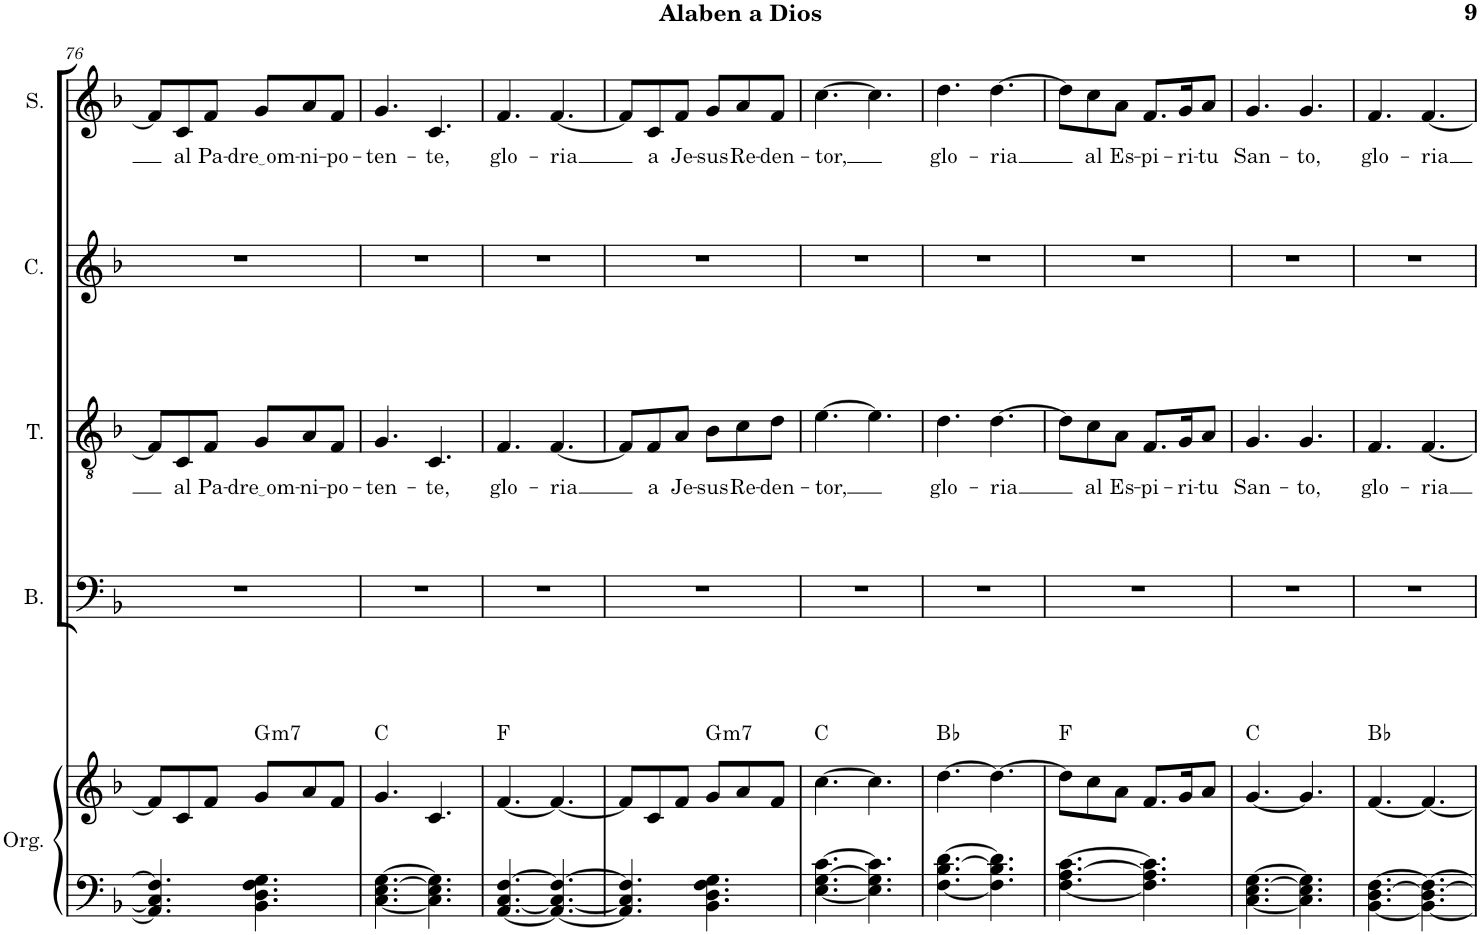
**kern	**kern	**harte	**kern	**kern	**text	**kern	**kern	**text
*part5	*part5	*part5	*part4	*part3	*part3	*part2	*part1	*part1
*staff6	*staff5	*	*staff4	*staff3	*staff3	*staff2	*staff1	*staff1
*I"Órgano	*	*	*I"Bajo	*I"Tenor	*	*I"Contralto	*I"Soprano	*
*	*	*	*I'B.	*I'T.	*	*I'C.	*I'S.	*
!!LO:PB:g=z
*clefF4	*clefG2	*	*clefF4	*clefGv2	*	*clefG2	*clefG2	*
*k[b-]	*k[b-]	*	*k[b-]	*k[b-]	*	*k[b-]	*k[b-]	*
*M6/8	*M6/8	*	*M6/8	*M6/8	*	*M6/8	*M6/8	*
=76	=76	=76	=76	=76	=76	=76	=76	=76
4.AA/] 4.C/] 4.F/]	8f/L]	.	2.r	8F/L]	.	2.r	8f/L]	.
!	!	!	!	!	!LO:LY:b	!	!	!LO:LY:b
.	8c/	.	.	8C/	al	.	8c/	al
!	!	!	!	!	!LO:LY:b	!	!	!LO:LY:b
.	8f/J	.	.	8F/J	Pa-	.	8f/J	Pa-
!	!	!LO:H:kt=m7	!	!	!LO:LY:b	!	!	!LO:LY:b
4.BB-\ 4.D\ 4.F\ 4.G\	8g/L	G:min7	.	8G/L	dre om	.	8g/L	dre om
!	!	!	!	!	!LO:LY:b	!	!	!LO:LY:b
.	8a/	.	.	8A/	-ni-	.	8a/	-ni-
!	!	!	!	!	!LO:LY:b	!	!	!LO:LY:b
.	8f/J	.	.	8F/J	-po-	.	8f/J	-po-
=77	=77	=77	=77	=77	=77	=77	=77	=77
!	!	!	!	!	!LO:LY:b	!	!	!LO:LY:b
[4.C\ [4.E\ [4.G\	4.g/	C:maj	2.r	4.G/	-ten-	2.r	4.g/	-ten-
!	!	!	!	!	!LO:LY:b	!	!	!LO:LY:b
4.C\] 4.E\] 4.G\]	4.c/	.	.	4.C/	-te,	.	4.c/	-te,
=78	=78	=78	=78	=78	=78	=78	=78	=78
!	!	!	!	!	!LO:LY:b	!	!	!LO:LY:b
[4.AA/ [4.C/ [4.F/	[4.f/	F:maj	2.r	4.F/	glo-	2.r	4.f/	glo-
!	!	!	!	!	!LO:LY:b	!	!	!LO:LY:b
4.AA/_ 4.C/_ 4.F/_	4.f/_	.	.	[4.F/	-ria	.	[4.f/	-ria
=79	=79	=79	=79	=79	=79	=79	=79	=79
4.AA/] 4.C/] 4.F/]	8f/L]	.	2.r	8F/L]	.	2.r	8f/L]	.
!	!	!	!	!	!LO:LY:b	!	!	!LO:LY:b
.	8c/	.	.	8F/	a	.	8c/	a
!	!	!	!	!	!LO:LY:b	!	!	!LO:LY:b
.	8f/J	.	.	8A/J	Je-	.	8f/J	Je-
!	!	!LO:H:kt=m7	!	!	!LO:LY:b	!	!	!LO:LY:b
4.BB-\ 4.D\ 4.F\ 4.G\	8g/L	G:min7	.	8B-\L	-sus	.	8g/L	-sus
!	!	!	!	!	!LO:LY:b	!	!	!LO:LY:b
.	8a/	.	.	8c\	Re-	.	8a/	Re-
!	!	!	!	!	!LO:LY:b	!	!	!LO:LY:b
.	8f/J	.	.	8d\J	-den-	.	8f/J	-den-
=80	=80	=80	=80	=80	=80	=80	=80	=80
!	!	!	!	!	!LO:LY:b	!	!	!LO:LY:b
[4.E\ [4.G\ [4.c\	[4.cc\	C:maj	2.r	[4.e\	-tor,	2.r	[4.cc\	-tor,
4.E\] 4.G\] 4.c\]	4.cc\]	.	.	4.e\]	.	.	4.cc\]	.
=81	=81	=81	=81	=81	=81	=81	=81	=81
!	!	!	!	!	!LO:LY:b	!	!	!LO:LY:b
[4.F\ [4.B-\ [4.d\	[4.dd\	Bb:maj	2.r	4.d\	-glo-	2.r	4.dd\	-glo-
!	!	!	!	!	!LO:LY:b	!	!	!LO:LY:b
4.F\] 4.B-\] 4.d\]	4.dd\_	.	.	[4.d\	-ria	.	[4.dd\	-ria
=82	=82	=82	=82	=82	=82	=82	=82	=82
[4.F\ [4.A\ [4.c\	8dd\L]	F:maj	2.r	8d\L]	.	2.r	8dd\L]	.
!	!	!	!	!	!LO:LY:b	!	!	!LO:LY:b
.	8cc\	.	.	8c\	al	.	8cc\	al
!	!	!	!	!	!LO:LY:b	!	!	!LO:LY:b
.	8a\J	.	.	8A\J	Es-	.	8a\J	Es-
!	!	!	!	!	!LO:LY:b	!	!	!LO:LY:b
4.F\] 4.A\] 4.c\]	8.f/L	.	.	8.F/L	-pi-	.	8.f/L	-pi-
!	!	!	!	!	!LO:LY:b	!	!	!LO:LY:b
.	16g/K	.	.	16G/K	-ri-	.	16g/K	-ri-
!	!	!	!	!	!LO:LY:b	!	!	!LO:LY:b
.	8a/J	.	.	8A/J	-tu	.	8a/J	-tu
=83	=83	=83	=83	=83	=83	=83	=83	=83
!	!	!	!	!	!LO:LY:b	!	!	!LO:LY:b
[4.C\ [4.E\ [4.G\	[4.g/	C:maj	2.r	4.G/	San-	2.r	4.g/	San-
!	!	!	!	!	!LO:LY:b	!	!	!LO:LY:b
4.C\] 4.E\] 4.G\]	4.g/]	.	.	4.G/	-to,	.	4.g/	-to,
=84	=84	=84	=84	=84	=84	=84	=84	=84
!	!	!	!	!	!LO:LY:b	!	!	!LO:LY:b
[4.BB-\ [4.D\ [4.F\	[4.f/	Bb:maj	2.r	4.F/	glo-	2.r	4.f/	glo-
!	!	!	!	!	!LO:LY:b	!	!	!LO:LY:b
4.BB-\_ 4.D\_ 4.F\_	4.f/_	.	.	[4.F/	-ria	.	[4.f/	-ria
=	=	=	=	=	=	=	=	=
*-	*-	*-	*-	*-	*-	*-	*-	*-
